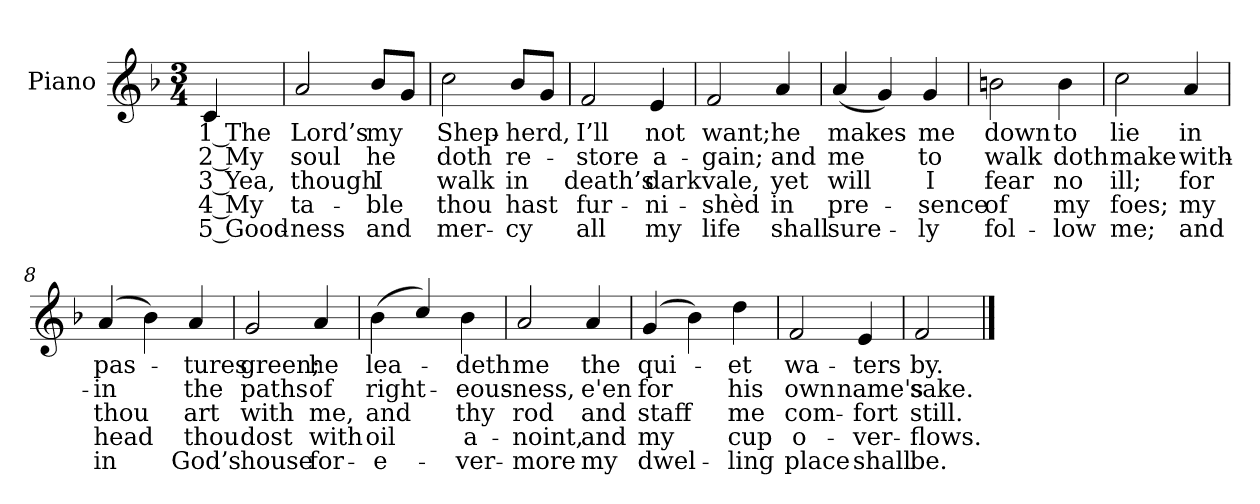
**kern	**text	**text	**text	**text	**text
*part1	*part1	*part1	*part1	*part1	*part1
*staff1	*staff1	*staff1	*staff1	*staff1	*staff1
*I"Piano	*	*	*	*	*
*I'Pno.	*	*	*	*	*
!!LO:PB:g=z
*clefG2	*	*	*	*	*
*k[b-]	*	*	*	*	*
*F:	*	*	*	*	*
*M3/4	*	*	*	*	*
=	=	=	=	=	=
!	!LO:LY:b:color=#000000	!LO:LY:b:color=#000000	!LO:LY:b:color=#000000	!LO:LY:b:color=#000000	!LO:LY:b:color=#000000
4ci/	1 The	2 My	3 Yea,	4 My	5 Good-
=1	=1	=1	=1	=1	=1
!	!LO:LY:b:color=#000000	!LO:LY:b:color=#000000	!LO:LY:b:color=#000000	!LO:LY:b:color=#000000	!LO:LY:b:color=#000000
2ai/	Lord’s	soul	-though	ta-	-ness
!	!LO:LY:b:color=#000000	!LO:LY:b:color=#000000	!LO:LY:b:color=#000000	!LO:LY:b:color=#000000	!LO:LY:b:color=#000000
8b-i/L	my	he	I	ble	and
8gi/J	.	.	.	.	.
=2	=2	=2	=2	=2	=2
!	!LO:LY:b:color=#000000	!LO:LY:b:color=#000000	!LO:LY:b:color=#000000	!LO:LY:b:color=#000000	!LO:LY:b:color=#000000
2cci\	Shep-	doth	walk	thou	mer-
!	!LO:LY:b:color=#000000	!LO:LY:b:color=#000000	!LO:LY:b:color=#000000	!LO:LY:b:color=#000000	!LO:LY:b:color=#000000
8b-i/L	-herd,	re-	-in	hast	cy
8gi/J	.	.	.	.	.
=3	=3	=3	=3	=3	=3
!	!LO:LY:b:color=#000000	!LO:LY:b:color=#000000	!LO:LY:b:color=#000000	!LO:LY:b:color=#000000	!LO:LY:b:color=#000000
2fi/	I’ll	-store	death’s	fur-	-all
!	!LO:LY:b:color=#000000	!LO:LY:b:color=#000000	!LO:LY:b:color=#000000	!LO:LY:b:color=#000000	!LO:LY:b:color=#000000
4ei/	not	a-	dark	ni-	-my
=4	=4	=4	=4	=4	=4
!	!LO:LY:b:color=#000000	!LO:LY:b:color=#000000	!LO:LY:b:color=#000000	!LO:LY:b:color=#000000	!LO:LY:b:color=#000000
2fi/	want;	-gain;	vale,	shèd	life
!	!LO:LY:b:color=#000000	!LO:LY:b:color=#000000	!LO:LY:b:color=#000000	!LO:LY:b:color=#000000	!LO:LY:b:color=#000000
4ai/	he	and	yet	in	shall
!!LO:LB:g=z
=5	=5	=5	=5	=5	=5
!	!LO:LY:b:color=#000000	!LO:LY:b:color=#000000	!LO:LY:b:color=#000000	!LO:LY:b:color=#000000	!LO:LY:b:color=#000000
(4ai/	makes	me	will	pre-	-sure-
4gi/)	.	.	.	.	.
!	!LO:LY:b:color=#000000	!LO:LY:b:color=#000000	!LO:LY:b:color=#000000	!LO:LY:b:color=#000000	!LO:LY:b:color=#000000
4gi/	me	to	-I	sence	ly
=6	=6	=6	=6	=6	=6
!	!LO:LY:b:color=#000000	!LO:LY:b:color=#000000	!LO:LY:b:color=#000000	!LO:LY:b:color=#000000	!LO:LY:b:color=#000000
2bni\	down	walk	fear	of	fol-
!	!LO:LY:b:color=#000000	!LO:LY:b:color=#000000	!LO:LY:b:color=#000000	!LO:LY:b:color=#000000	!LO:LY:b:color=#000000
4bi\	to	doth	-no	my	low
=7	=7	=7	=7	=7	=7
!	!LO:LY:b:color=#000000	!LO:LY:b:color=#000000	!LO:LY:b:color=#000000	!LO:LY:b:color=#000000	!LO:LY:b:color=#000000
2cci\	lie	make	ill;	foes;	me;
!	!LO:LY:b:color=#000000	!LO:LY:b:color=#000000	!LO:LY:b:color=#000000	!LO:LY:b:color=#000000	!LO:LY:b:color=#000000
4ai/	in	with-	for	my	and
=8	=8	=8	=8	=8	=8
!	!LO:LY:b:color=#000000	!LO:LY:b:color=#000000	!LO:LY:b:color=#000000	!LO:LY:b:color=#000000	!LO:LY:b:color=#000000
(4ai/	pas-	-in	thou	head	in
4b-i\)	.	.	.	.	.
!	!LO:LY:b:color=#000000	!LO:LY:b:color=#000000	!LO:LY:b:color=#000000	!LO:LY:b:color=#000000	!LO:LY:b:color=#000000
4ai/	-tures	the	art	thou	God’s
=9	=9	=9	=9	=9	=9
!	!LO:LY:b:color=#000000	!LO:LY:b:color=#000000	!LO:LY:b:color=#000000	!LO:LY:b:color=#000000	!LO:LY:b:color=#000000
2gi/	green;	paths	with	dost	house
!	!LO:LY:b:color=#000000	!LO:LY:b:color=#000000	!LO:LY:b:color=#000000	!LO:LY:b:color=#000000	!LO:LY:b:color=#000000
4ai/	he	of	me,	with	for-
!!LO:LB:g=z
=10	=10	=10	=10	=10	=10
!	!LO:LY:b:color=#000000	!LO:LY:b:color=#000000	!LO:LY:b:color=#000000	!LO:LY:b:color=#000000	!LO:LY:b:color=#000000
(4b-i\	lea-	right-	-and	oil	e-
4cci/)	.	.	.	.	.
!	!LO:LY:b:color=#000000	!LO:LY:b:color=#000000	!LO:LY:b:color=#000000	!LO:LY:b:color=#000000	!LO:LY:b:color=#000000
4b-i\	-deth	-eous-	-thy	a-	-ver-
=11	=11	=11	=11	=11	=11
!	!LO:LY:b:color=#000000	!LO:LY:b:color=#000000	!LO:LY:b:color=#000000	!LO:LY:b:color=#000000	!LO:LY:b:color=#000000
2ai/	me	-ness,	-rod	noint,	more
!	!LO:LY:b:color=#000000	!LO:LY:b:color=#000000	!LO:LY:b:color=#000000	!LO:LY:b:color=#000000	!LO:LY:b:color=#000000
4ai/	the	e'en	and	and	my
=12	=12	=12	=12	=12	=12
!	!LO:LY:b:color=#000000	!LO:LY:b:color=#000000	!LO:LY:b:color=#000000	!LO:LY:b:color=#000000	!LO:LY:b:color=#000000
(4gi/	qui-	for	staff	my	dwel-
4b-i\)	.	.	.	.	.
!	!LO:LY:b:color=#000000	!LO:LY:b:color=#000000	!LO:LY:b:color=#000000	!LO:LY:b:color=#000000	!LO:LY:b:color=#000000
4ddi\	-et	his	-me	cup	ling
=13	=13	=13	=13	=13	=13
!	!LO:LY:b:color=#000000	!LO:LY:b:color=#000000	!LO:LY:b:color=#000000	!LO:LY:b:color=#000000	!LO:LY:b:color=#000000
2fi/	wa-	own	com-	-o-	-place
!	!LO:LY:b:color=#000000	!LO:LY:b:color=#000000	!LO:LY:b:color=#000000	!LO:LY:b:color=#000000	!LO:LY:b:color=#000000
4ei/	-ters	name's	fort	ver-	-shall
=14	=14	=14	=14	=14	=14
!	!LO:LY:b:color=#000000	!LO:LY:b:color=#000000	!LO:LY:b:color=#000000	!LO:LY:b:color=#000000	!LO:LY:b:color=#000000
2fi/	by.	sake.	still.	flows.	be.
==	==	==	==	==	==
*-	*-	*-	*-	*-	*-
